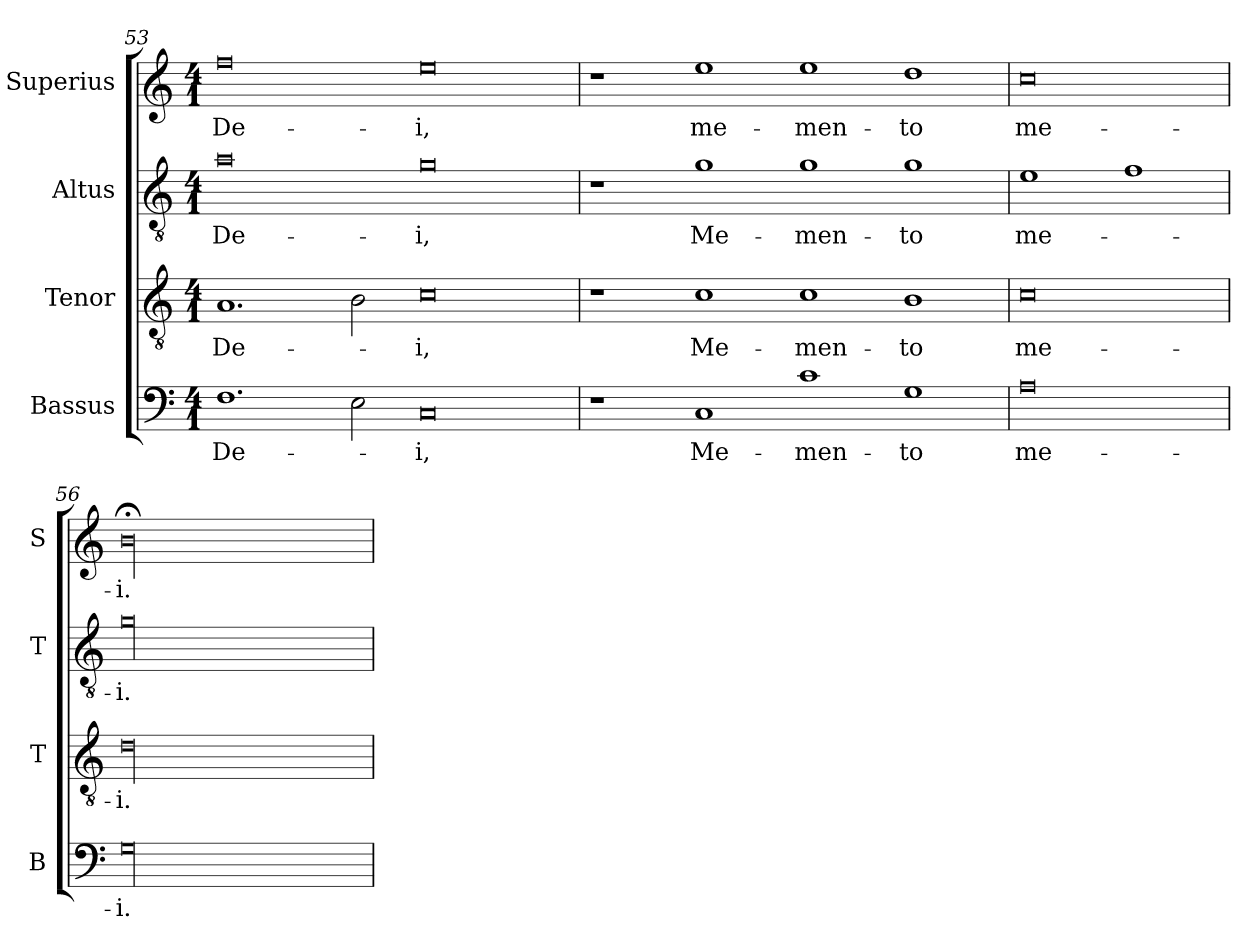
**kern	**text	**kern	**text	**kern	**text	**kern	**text
*part4	*part4	*part3	*part3	*part2	*part2	*part1	*part1
*staff4	*staff4	*staff3	*staff3	*staff2	*staff2	*staff1	*staff1
*I"Bassus	*	*I"Tenor	*	*I"Altus	*	*I"Superius	*
*I'B	*	*I'T	*	*I'T	*	*I'S	*
*clefF4	*	*clefGv2	*	*clefGv2	*	*clefG2	*
*	*	*ITrd7c12	*	*ITrd7c12	*	*	*
*k[]	*	*k[]	*	*k[]	*	*k[]	*
*C:	*	*C:	*	*C:	*	*C:	*
*M4/1	*	*M4/1	*	*M4/1	*	*M4/1	*
=53	=53	=53	=53	=53	=53	=53	=53
!	!LO:LY:b	!	!LO:LY:b	!	!LO:LY:b	!	!LO:LY:b
1.F	De-	1.AA	De-	0A	De-	0ff	De-
2E\	.	2BB\	.	.	.	.	.
!	!LO:LY:b	!	!LO:LY:b	!	!LO:LY:b	!	!LO:LY:b
0C	-i,	0C	-i,	0G	-i,	0ee	-i,
!!LO:LB:g=z
=54	=54	=54	=54	=54	=54	=54	=54
1r	.	1r	.	1r	.	1r	.
!	!LO:LY:b	!	!LO:LY:b	!	!LO:LY:b	!	!LO:LY:b
1C	Me-	1C	Me-	1G	Me-	1ee	me-
!	!LO:LY:b	!	!LO:LY:b	!	!LO:LY:b	!	!LO:LY:b
1c	-men-	1C	-men-	1G	-men-	1ee	-men-
!	!LO:LY:b	!	!LO:LY:b	!	!LO:LY:b	!	!LO:LY:b
1G	-to	1BB	-to	1G	-to	1dd	-to
=55	=55	=55	=55	=55	=55	=55	=55
!	!LO:LY:b	!	!LO:LY:b	!	!LO:LY:b	!	!LO:LY:b
0A	me-	0C	me-	1E	me-	0cc	me-
.	.	.	.	1F	.	.	.
=56	=56	=56	=56	=56	=56	=56	=56
!	!LO:LY:b	!	!LO:LY:b	!	!LO:LY:b	!	!LO:LY:b
00G	-i.	00D	-i.	00G	-i.	00b;<	-i.
=	=	=	=	=	=	=	=
*-	*-	*-	*-	*-	*-	*-	*-
